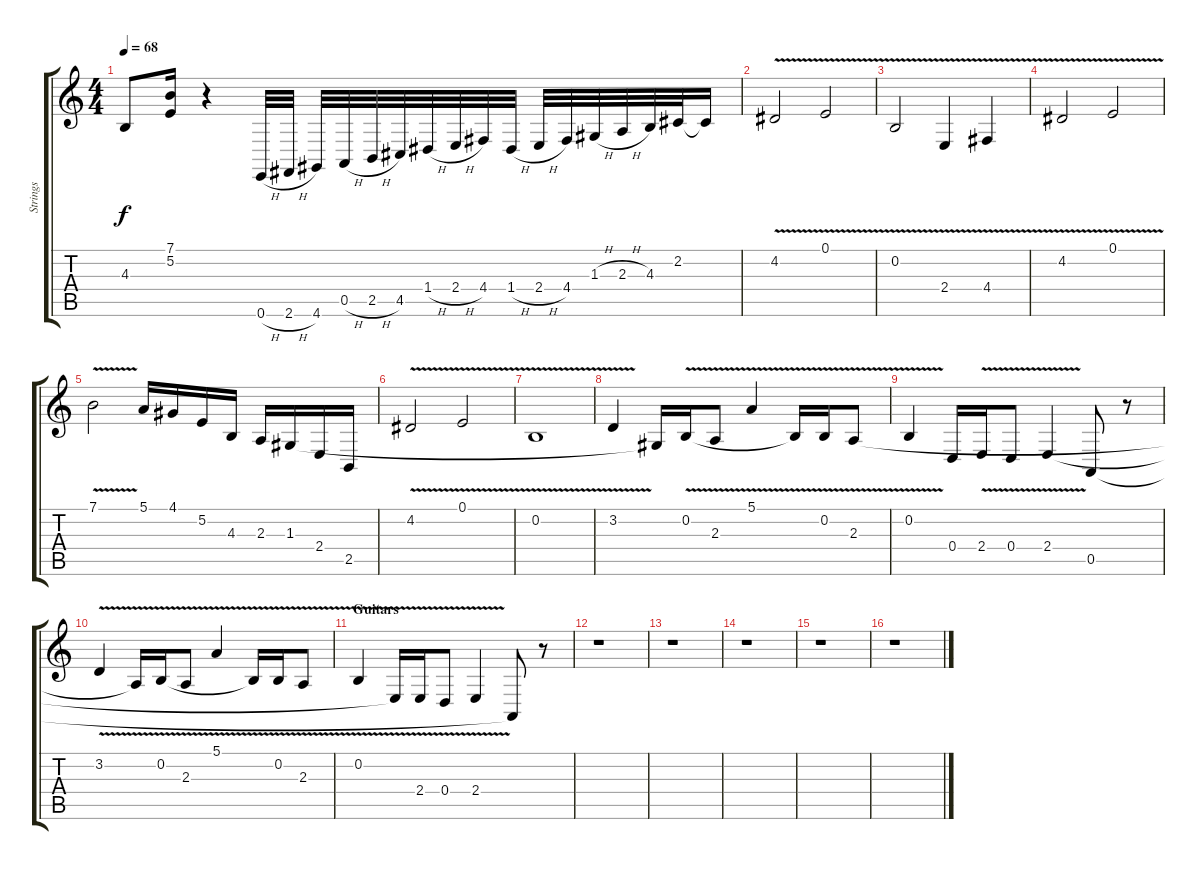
\track ("Strings" "Strings") {instrument stringensemble1}
\staff {score tabs}
\tuning (E4 B3 G3 D3 A2 E2) {hide}
\ts (4 4)
\tempo 68
\clef g2
\ks c
4.3{t}.8{dy f} (7.1 5.2).16 r.4 0.6{h}.32 2.6{h}.32 4.6.32 0.5{h}.32 2.5{h}.32 4.5.32 1.4{h}.32 2.4{h}.32 4.4.32 1.4{h}.32 2.4{h}.32 4.4.32 1.3{h}.32 2.3{h}.32 4.3.32 2.2.32 2.2{t}.16 |
4.2{v}.2 0.1{v}.2 |
0.2{v}.2 2.4{v}.4 4.4{v}.4 |
4.2{v}.2 0.1{v}.2 |
7.1{v}.2 5.1.16 4.1.16 5.2.16 4.3.16 2.3.16 1.3.16 2.4.16 2.5.16 |
4.2{v}.2 0.1{v}.2 |
0.2{v}.1 |
3.2{v}.4 1.3{t}.16 0.2{v}.16 2.3{v}.8 5.1{v}.4 0.2{t}.16 0.2{v}.16 2.3{v}.8 |
0.2{v}.4 0.4.16 2.4{v}.16 0.4{v}.8 2.4{v}.4 0.5.8 r.8 |
3.2{v}.4 2.3{t}.16 0.2{v}.16 2.3{v}.8 5.1{v}.4 0.2{t}.16 0.2{v}.16 2.3{v}.8 |
\section ("" "Guitars")
0.2{v}.4 2.4{t}.16 2.4{v}.16 0.4{v}.8 2.4{v}.4 0.5{t}.8 r.8 |
r.1 |
r.1 |
r.1 |
r.1 |
r.1
